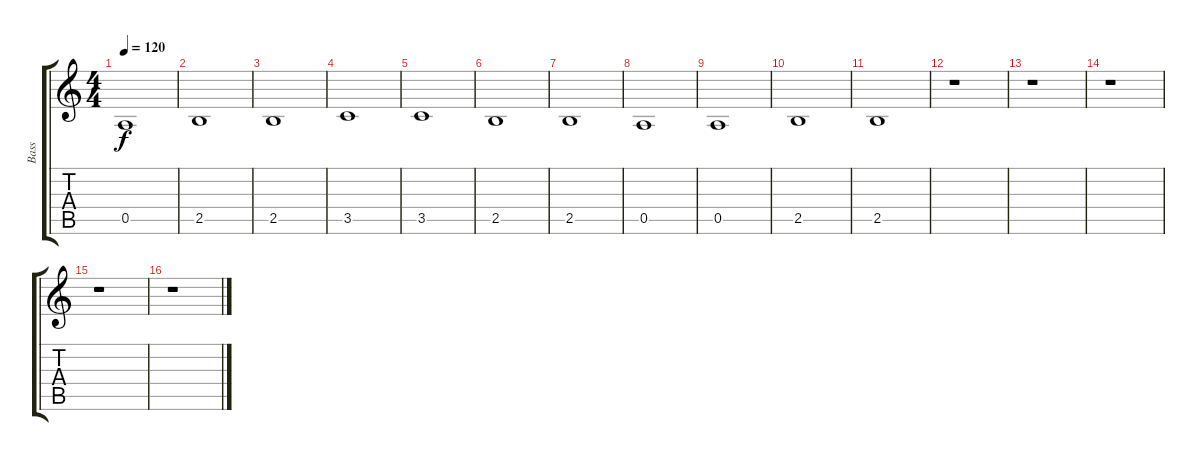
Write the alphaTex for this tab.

\track ("Bass" "Bass") {instrument electricbassfinger}
\staff {score tabs}
\tuning (E4 B3 G3 D3 A2 E2) {hide}
\ts (4 4)
\tempo 120
\clef g2
\ks c
0.5.1{dy f} |
2.5.1 |
2.5.1 |
3.5.1 |
3.5.1 |
2.5.1 |
2.5.1 |
0.5.1 |
0.5.1 |
2.5.1 |
2.5.1 |
r.1 |
r.1 |
r.1 |
r.1 |
r.1
